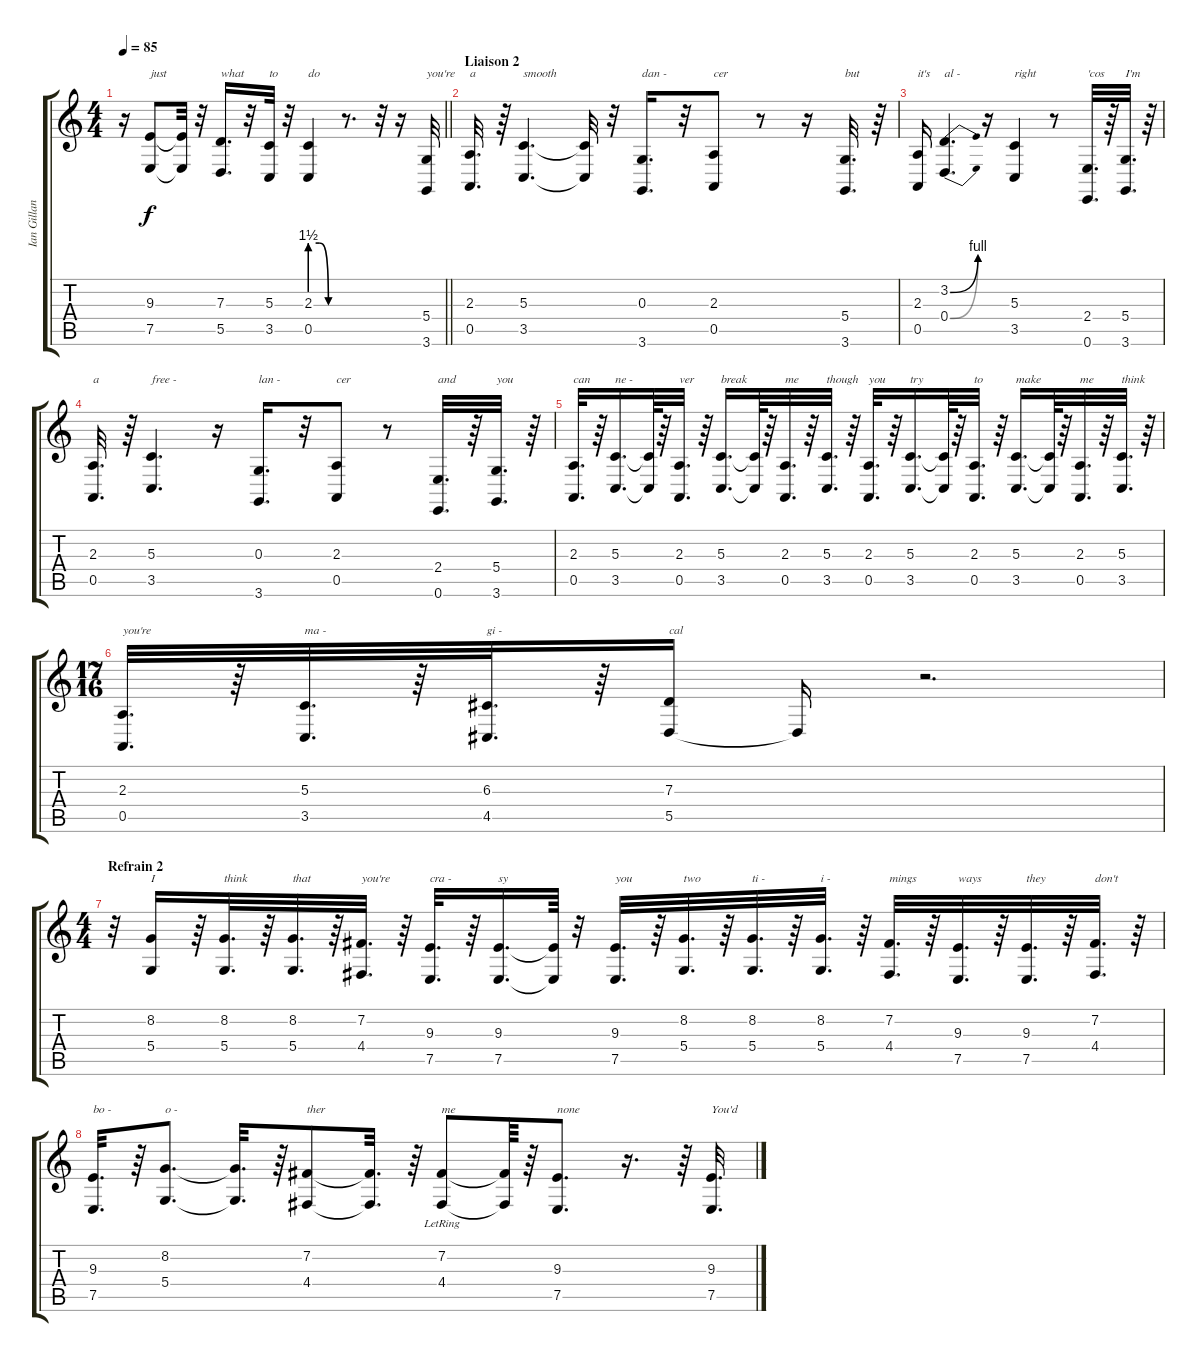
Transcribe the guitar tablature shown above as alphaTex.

\track ("Ian Gillan" "Ian Gillan") {instrument choiraahs}
\staff {score tabs}
\tuning (E4 B3 G3 D3 A2 E2) {hide}
\ts (4 4)
\tempo 85
\clef g2
\barLineRight lightlight
\ks c
r.16{dy f} (9.3 7.5).8{txt "just"} (9.3{t} 7.5{t}).32 r.32 (7.3 5.5).16{d txt "what"} r.32 (5.3 3.5).32{txt "to"} r.32 (2.3{be (custom 0 6 20 6 40 0 60 0)} 0.5{be (custom 0 6 20 6 40 0 60 0)}).4{txt "do"} r.8{d} r.32 r.16 (5.4 3.6).32{txt "you're"} |
\section ("" "Liaison 2")
(2.3 0.5).32{d txt "a"} r.64 (5.3 3.5).4{d txt "smooth"} (5.3{t} 3.5{t}).32 r.32 (0.3 3.6).16{d txt "dan -"} r.32 (2.3 0.5).8{txt "cer"} r.8 r.16 (5.4 3.6).32{d txt "but"} r.64 |
(2.3 0.5).16{txt "it's"} (3.2{be (bend 0 0 60 4)} 0.4{be (bend 0 0 60 4)}).4{d txt "al -"} r.16 (5.3 3.5).4{txt "right"} r.8 (2.4 0.6).32{d txt "'cos"} r.64 (5.4 3.6).32{d txt "I'm"} r.64 |
(2.3 0.5).32{d txt "a"} r.64 (5.3 3.5).4{d txt "free -"} r.16 (0.3 3.6).16{d txt "lan -"} r.32 (2.3 0.5).8{txt "cer"} r.8 (2.4 0.6).32{d txt "and"} r.64 (5.4 3.6).32{d txt "you"} r.64 |
(2.3 0.5).32{d txt "can"} r.64 (5.3 3.5).16{d txt "ne -"} (5.3{t} 3.5{t}).64 r.64 (2.3 0.5).32{d txt "ver"} r.64 (5.3 3.5).16{d txt "break"} (5.3{t} 3.5{t}).64 r.64 (2.3 0.5).32{d txt "me"} r.64 (5.3 3.5).32{d txt "though"} r.64 (2.3 0.5).32{d txt "you"} r.64 (5.3 3.5).16{d txt "try"} (5.3{t} 3.5{t}).64 r.64 (2.3 0.5).32{d txt "to"} r.64 (5.3 3.5).16{d txt "make"} (5.3{t} 3.5{t}).64 r.64 (2.3 0.5).32{d txt "me"} r.64 (5.3 3.5).32{d txt "think"} r.64 |
\ts (17 16)
(2.3 0.5).32{d txt "you're"} r.64 (5.3 3.5).32{d txt "ma -"} r.64 (6.3 4.5).32{d txt "gi -"} r.64 (7.3 5.5).16{txt "cal"} 5.5{t}.16 r.2{d} |
\ts (4 4)
\section ("" "Refrain 2")
r.32 (8.2 5.4).16{txt "I"} r.64 (8.2 5.4).32{d txt "think"} r.64 (8.2 5.4).32{d txt "that"} r.64 (7.2 4.4).32{d txt "you're"} r.64 (9.3 7.5).32{d txt "cra -"} r.64 (9.3 7.5).16{d txt "sy"} (9.3{t} 7.5{t}).64 r.32 (9.3 7.5).32{d txt "you"} r.64 (8.2 5.4).32{d txt "two"} r.64 (8.2 5.4).32{d txt "ti -"} r.64 (8.2 5.4).32{d txt "i -"} r.64 (7.2 4.4).32{d txt "mings"} r.64 (9.3 7.5).32{d txt "ways"} r.64 (9.3 7.5).32{d txt "they"} r.64 (7.2 4.4).32{d txt "don't"} r.64 |
(9.3 7.5).32{d txt "bo -"} r.64 (8.2 5.4).8{d txt "o -"} (8.2{t} 5.4{t}).32{d} r.64 (7.2 4.4).8{txt "ther"} (7.2{t} 4.4{t}).32{d} r.64 (7.2{lr} 4.4).8{txt "me"} (7.2{t} 4.4{t}).64 r.64 (9.3 7.5).8{d txt "none"} r.16{d} r.64 (9.3 7.5).32{d txt "You'd"}
